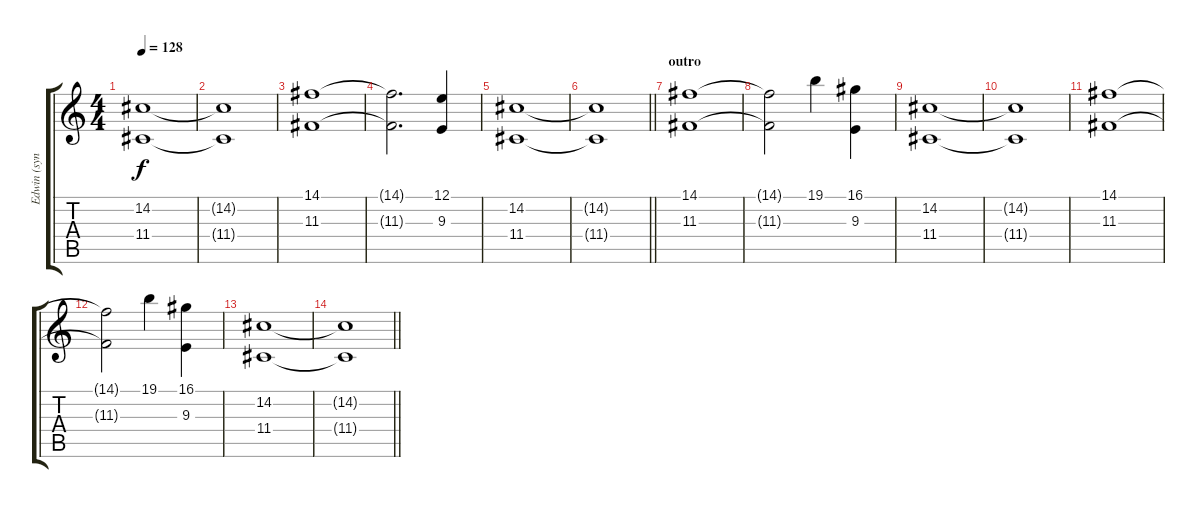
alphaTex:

\track ("Edwin (synths)" "Edwin (syn") {instrument synthstrings1}
\staff {score tabs}
\tuning (E4 B3 G3 D3 A2 E2) {hide}
\ts (4 4)
\tempo 128
\clef g2
\ks c
(14.2 11.4).1{dy f} |
(14.2{t} 11.4{t}).1 |
(14.1 11.3).1 |
(14.1{t} 11.3{t}).2{d} (12.1 9.3).4 |
(14.2 11.4).1 |
\barLineRight lightlight
(14.2{t} 11.4{t}).1 |
\section ("" "outro")
(14.1 11.3).1 |
(14.1{t} 11.3{t}).2 19.1.4 (16.1 9.3).4 |
(14.2 11.4).1 |
(14.2{t} 11.4{t}).1 |
(14.1 11.3).1 |
(14.1{t} 11.3{t}).2 19.1.4 (16.1 9.3).4 |
(14.2 11.4).1 |
\barLineRight lightlight
(14.2{t} 11.4{t}).1
